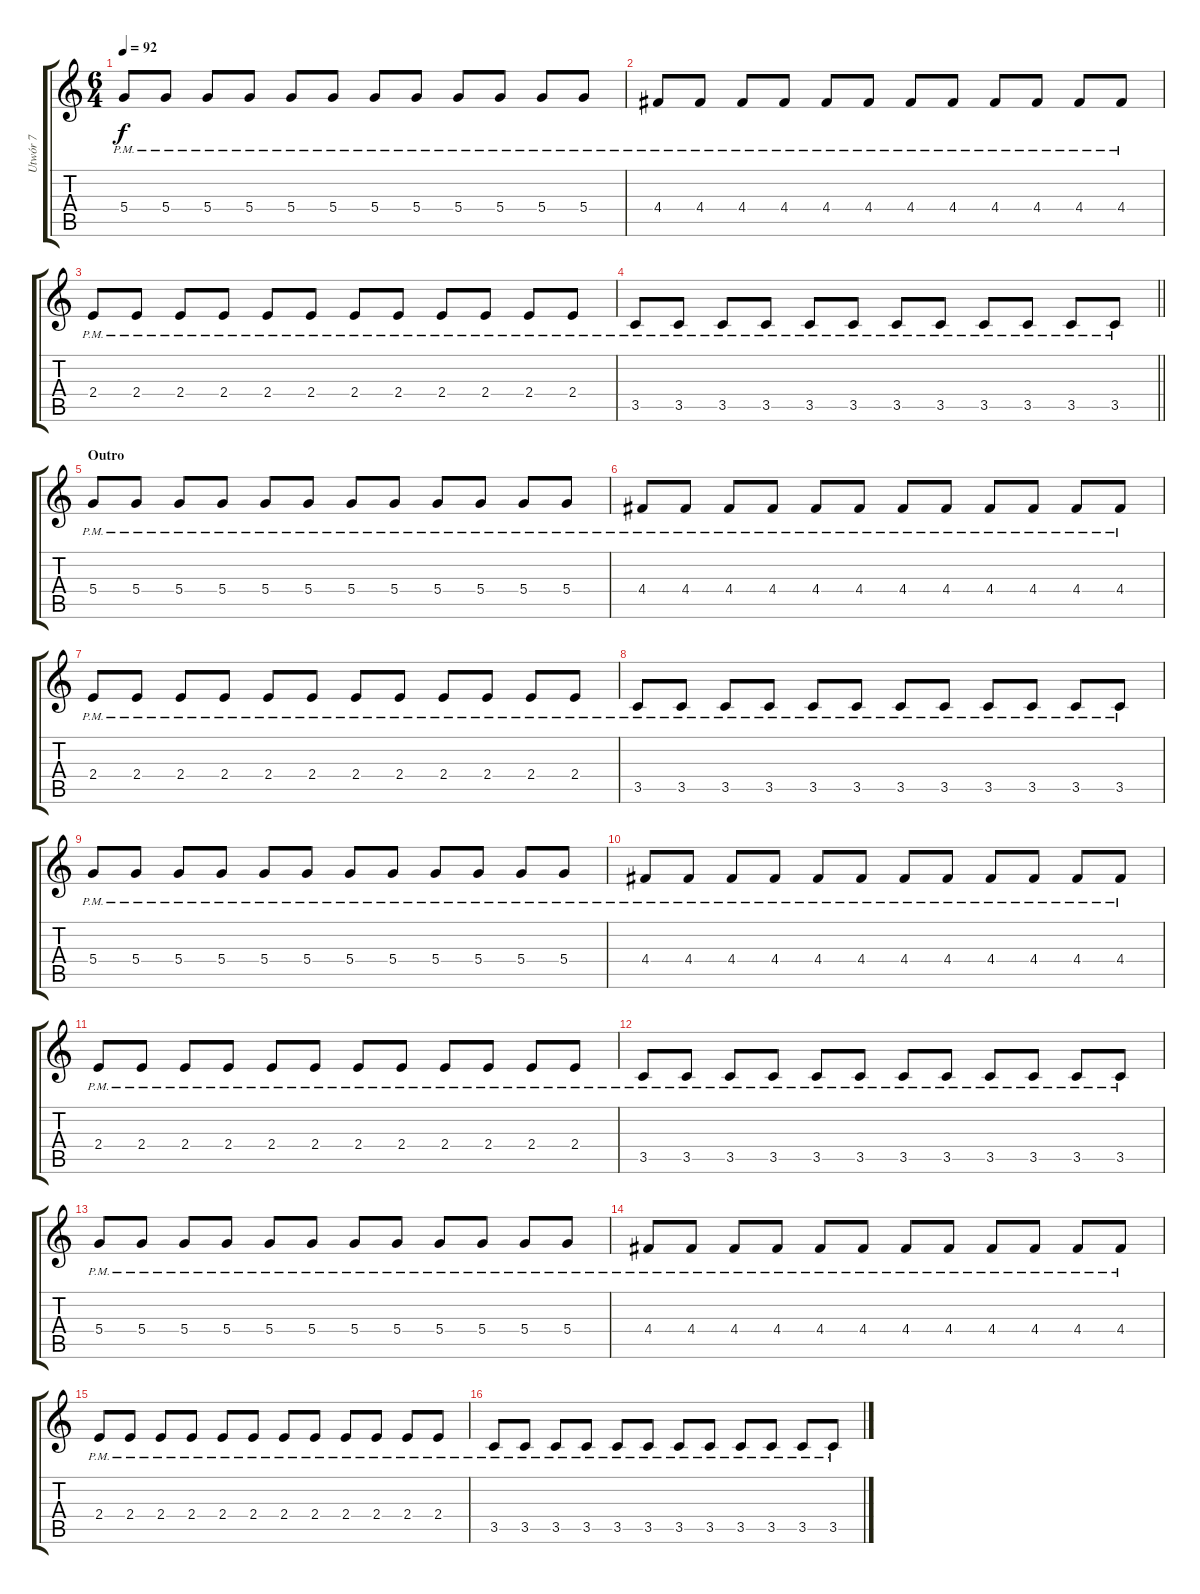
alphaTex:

\track ("Utwór 7" "Utwór 7") {instrument overdrivenguitar}
\staff {score tabs}
\tuning (E4 B3 G3 D3 A2 E2) {hide}
\ts (6 4)
\tempo 92
\clef g2
\ks c
5.4{pm}.8{dy f} 5.4{pm}.8 5.4{pm}.8 5.4{pm}.8 5.4{pm}.8 5.4{pm}.8 5.4{pm}.8 5.4{pm}.8 5.4{pm}.8 5.4{pm}.8 5.4{pm}.8 5.4{pm}.8 |
4.4{pm}.8 4.4{pm}.8 4.4{pm}.8 4.4{pm}.8 4.4{pm}.8 4.4{pm}.8 4.4{pm}.8 4.4{pm}.8 4.4{pm}.8 4.4{pm}.8 4.4{pm}.8 4.4{pm}.8 |
2.4{pm}.8 2.4{pm}.8 2.4{pm}.8 2.4{pm}.8 2.4{pm}.8 2.4{pm}.8 2.4{pm}.8 2.4{pm}.8 2.4{pm}.8 2.4{pm}.8 2.4{pm}.8 2.4{pm}.8 |
\barLineRight lightlight
3.5{pm}.8 3.5{pm}.8 3.5{pm}.8 3.5{pm}.8 3.5{pm}.8 3.5{pm}.8 3.5{pm}.8 3.5{pm}.8 3.5{pm}.8 3.5{pm}.8 3.5{pm}.8 3.5{pm}.8 |
\section ("" "Outro")
5.4{pm}.8 5.4{pm}.8 5.4{pm}.8 5.4{pm}.8 5.4{pm}.8 5.4{pm}.8 5.4{pm}.8 5.4{pm}.8 5.4{pm}.8 5.4{pm}.8 5.4{pm}.8 5.4{pm}.8 |
4.4{pm}.8 4.4{pm}.8 4.4{pm}.8 4.4{pm}.8 4.4{pm}.8 4.4{pm}.8 4.4{pm}.8 4.4{pm}.8 4.4{pm}.8 4.4{pm}.8 4.4{pm}.8 4.4{pm}.8 |
2.4{pm}.8 2.4{pm}.8 2.4{pm}.8 2.4{pm}.8 2.4{pm}.8 2.4{pm}.8 2.4{pm}.8 2.4{pm}.8 2.4{pm}.8 2.4{pm}.8 2.4{pm}.8 2.4{pm}.8 |
3.5{pm}.8 3.5{pm}.8 3.5{pm}.8 3.5{pm}.8 3.5{pm}.8 3.5{pm}.8 3.5{pm}.8 3.5{pm}.8 3.5{pm}.8 3.5{pm}.8 3.5{pm}.8 3.5{pm}.8 |
5.4{pm}.8 5.4{pm}.8 5.4{pm}.8 5.4{pm}.8 5.4{pm}.8 5.4{pm}.8 5.4{pm}.8 5.4{pm}.8 5.4{pm}.8 5.4{pm}.8 5.4{pm}.8 5.4{pm}.8 |
4.4{pm}.8 4.4{pm}.8 4.4{pm}.8 4.4{pm}.8 4.4{pm}.8 4.4{pm}.8 4.4{pm}.8 4.4{pm}.8 4.4{pm}.8 4.4{pm}.8 4.4{pm}.8 4.4{pm}.8 |
2.4{pm}.8 2.4{pm}.8 2.4{pm}.8 2.4{pm}.8 2.4{pm}.8 2.4{pm}.8 2.4{pm}.8 2.4{pm}.8 2.4{pm}.8 2.4{pm}.8 2.4{pm}.8 2.4{pm}.8 |
3.5{pm}.8 3.5{pm}.8 3.5{pm}.8 3.5{pm}.8 3.5{pm}.8 3.5{pm}.8 3.5{pm}.8 3.5{pm}.8 3.5{pm}.8 3.5{pm}.8 3.5{pm}.8 3.5{pm}.8 |
5.4{pm}.8 5.4{pm}.8 5.4{pm}.8 5.4{pm}.8 5.4{pm}.8 5.4{pm}.8 5.4{pm}.8 5.4{pm}.8 5.4{pm}.8 5.4{pm}.8 5.4{pm}.8 5.4{pm}.8 |
4.4{pm}.8 4.4{pm}.8 4.4{pm}.8 4.4{pm}.8 4.4{pm}.8 4.4{pm}.8 4.4{pm}.8 4.4{pm}.8 4.4{pm}.8 4.4{pm}.8 4.4{pm}.8 4.4{pm}.8 |
2.4{pm}.8 2.4{pm}.8 2.4{pm}.8 2.4{pm}.8 2.4{pm}.8 2.4{pm}.8 2.4{pm}.8 2.4{pm}.8 2.4{pm}.8 2.4{pm}.8 2.4{pm}.8 2.4{pm}.8 |
3.5{pm}.8 3.5{pm}.8 3.5{pm}.8 3.5{pm}.8 3.5{pm}.8 3.5{pm}.8 3.5{pm}.8 3.5{pm}.8 3.5{pm}.8 3.5{pm}.8 3.5{pm}.8 3.5{pm}.8
